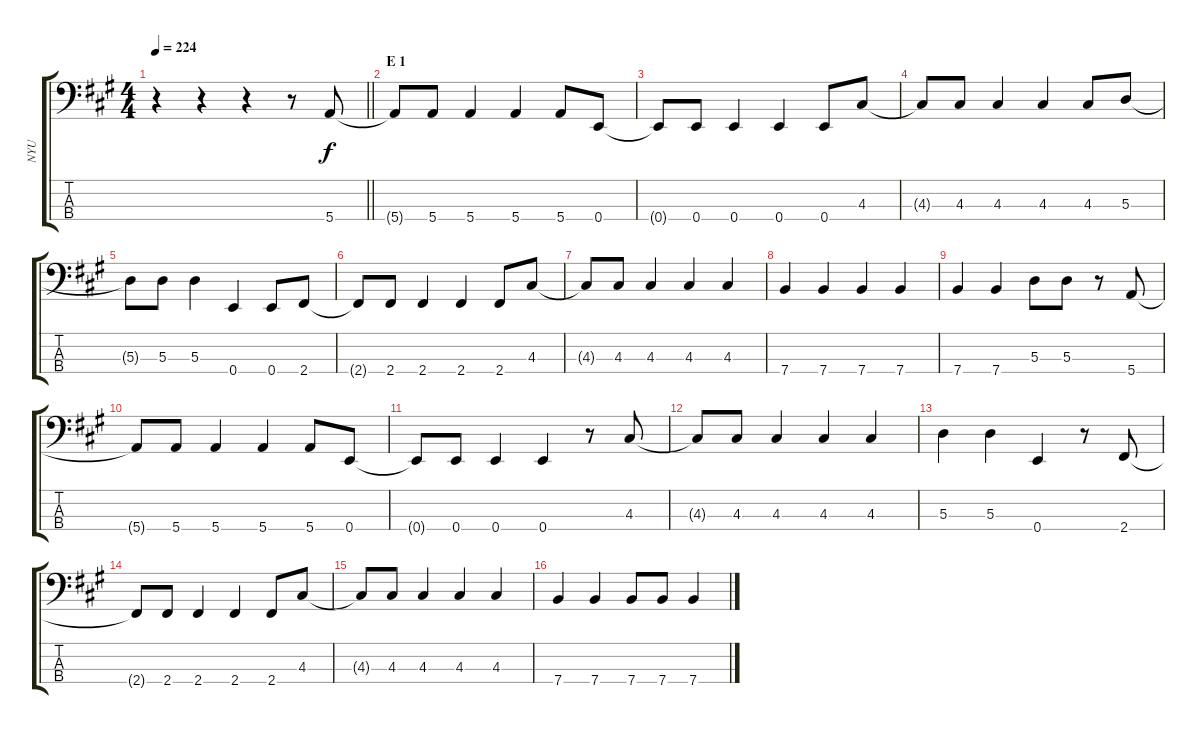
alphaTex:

\track ("NYU" "NYU") {instrument electricbasspick}
\staff {score tabs}
\tuning (G2 D2 A1 E1) {hide}
\ts (4 4)
\tempo 224
\clef f4
\barLineRight lightlight
\ks a
r.4{dy mp} r.4 r.4 r.8 5.4.8{dy f} |
\section ("" "E 1")
5.4{t}.8 5.4.8 5.4.4 5.4.4 5.4.8 0.4.8 |
0.4{t}.8 0.4.8 0.4.4 0.4.4 0.4.8 4.3.8 |
4.3{t}.8 4.3.8 4.3.4 4.3.4 4.3.8 5.3.8 |
5.3{t}.8 5.3.8 5.3.4 0.4.4 0.4.8 2.4.8 |
2.4{t}.8 2.4.8 2.4.4 2.4.4 2.4.8 4.3.8 |
4.3{t}.8 4.3.8 4.3.4 4.3.4 4.3.4 |
7.4.4 7.4.4 7.4.4 7.4.4 |
7.4.4 7.4.4 5.3.8 5.3.8 r.8 5.4.8 |
5.4{t}.8 5.4.8 5.4.4 5.4.4 5.4.8 0.4.8 |
0.4{t}.8 0.4.8 0.4.4 0.4.4 r.8 4.3.8 |
4.3{t}.8 4.3.8 4.3.4 4.3.4 4.3.4 |
5.3.4 5.3.4 0.4.4 r.8 2.4.8 |
2.4{t}.8 2.4.8 2.4.4 2.4.4 2.4.8 4.3.8 |
4.3{t}.8 4.3.8 4.3.4 4.3.4 4.3.4 |
7.4.4 7.4.4 7.4.8 7.4.8 7.4.4
